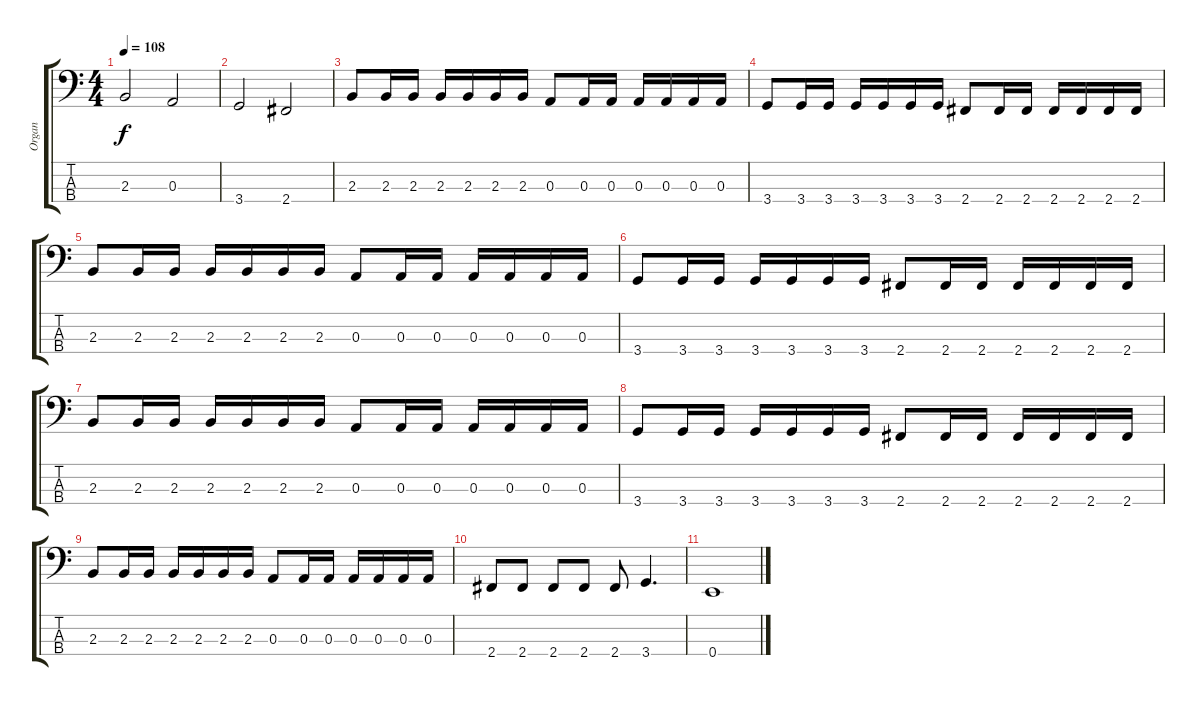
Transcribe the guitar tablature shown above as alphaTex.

\track ("Organ" "Organ") {instrument electricbasspick}
\staff {score tabs}
\tuning (G2 D2 A1 E1) {hide}
\ts (4 4)
\tempo 108
\clef f4
\ks c
2.3.2{dy f} 0.3.2 |
3.4.2 2.4.2 |
2.3.8 2.3.16 2.3.16 2.3.16 2.3.16 2.3.16 2.3.16 0.3.8 0.3.16 0.3.16 0.3.16 0.3.16 0.3.16 0.3.16 |
3.4.8 3.4.16 3.4.16 3.4.16 3.4.16 3.4.16 3.4.16 2.4.8 2.4.16 2.4.16 2.4.16 2.4.16 2.4.16 2.4.16 |
2.3.8 2.3.16 2.3.16 2.3.16 2.3.16 2.3.16 2.3.16 0.3.8 0.3.16 0.3.16 0.3.16 0.3.16 0.3.16 0.3.16 |
3.4.8 3.4.16 3.4.16 3.4.16 3.4.16 3.4.16 3.4.16 2.4.8 2.4.16 2.4.16 2.4.16 2.4.16 2.4.16 2.4.16 |
2.3.8 2.3.16 2.3.16 2.3.16 2.3.16 2.3.16 2.3.16 0.3.8 0.3.16 0.3.16 0.3.16 0.3.16 0.3.16 0.3.16 |
3.4.8 3.4.16 3.4.16 3.4.16 3.4.16 3.4.16 3.4.16 2.4.8 2.4.16 2.4.16 2.4.16 2.4.16 2.4.16 2.4.16 |
2.3.8 2.3.16 2.3.16 2.3.16 2.3.16 2.3.16 2.3.16 0.3.8 0.3.16 0.3.16 0.3.16 0.3.16 0.3.16 0.3.16 |
2.4.8 2.4.8 2.4.8 2.4.8 2.4.8 3.4.4{d} |
0.4.1
